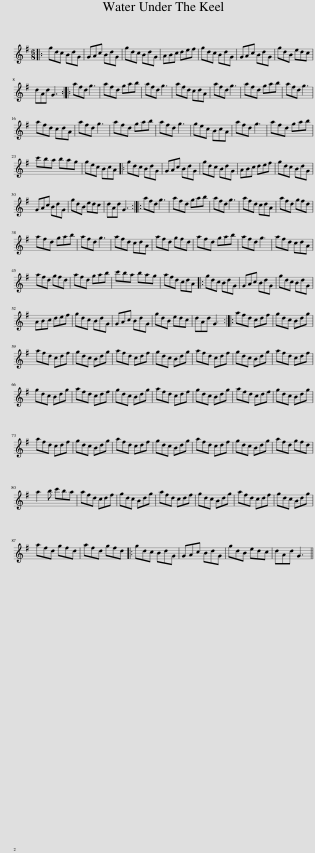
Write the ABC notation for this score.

X:1
L:1/8
M:6/8
I:linebreak $
K:G
V:1 treble
V:1
|: gdc BdG | GAc BdG | gdc BdG | ABc def | gdc BdG | %5
 GAc BdG | gdB edc |$ dAd G3 :: afd g3 | afd gab | %10
 afd g3 | afd cdA | afd g3 | afd gab | afd g3 |$ %15
 afd cdA | afd g3 | afd gab | afd g3 | gec BcA | %20
 afd g3 | afd gab |$ c'ba bag | gec BcA |: gdc BdG | %25
 GAc BdG | gdc BdG | ABc def | gdc BdG |$ GAc BdG | %30
 gdB edc | dAd G3 :: afd g3 | afd gab | afd g3 | %35
 afd cdA | afd gfd |$ afd gab | afd g3 | afd cdA | %40
 afd gfd | afd gab | afd g3 | afd cdA |$ afd gfd | %45
 afd gab | c'ba bag | afd cdA |: gdc BdG | GAc BdG | %50
 gdc BdG |$ ABc def | gdc BdG | GAc BdG | gdB edc | %55
 dAd G3 :: afd cdf | gdc Bdg |$ afd cdf | gdc Bdg | %60
 afd cdf | gdc Bdg | afd cdf | gdc Bdg | afd cdf |$ %65
 gdc Bdg | afd cdf | gdc Bdg | afd cdf | gdc Bdg | %70
 afd cdf | gdc Bdg |$ afd cdf | gdc Bdg | afd cdf | %75
 gdc Bdg | afd cdf | gdc Bdg | afd gfd |$ a2 b c'ba | %80
 afd cdf | gdc Bdg | afd cdf | gdc Bdg | afd cdf | %85
 gdc Bdg |$ afd gfd | afd gfd |: gdc BdG | GAc BdG | %90
 gdB edc | dAd G3 || %92
